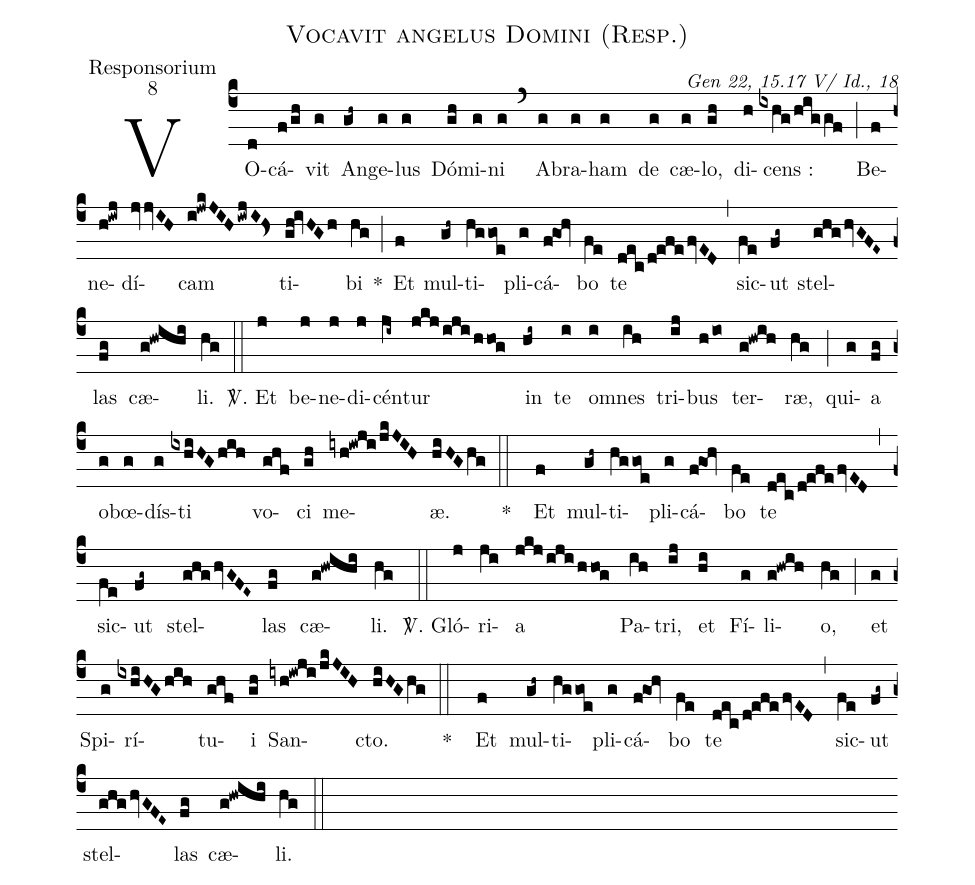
name:Vocavit angelus Domini (Resp.);
office-part:Responsorium;
mode:8;
commentary:Gen 22, 15.17 V/ Id., 18;
%%
(c4)VO(d)cá(f/gh)vit(g) An(gh~)ge(g)lus(g) Dó(gh)mi(g)ni(g) (`) A(g)bra(g)ham(g) de(g) cæ(g)lo,(gh) di(h)cens :(ixhg/higgf) (;) Be(f)ne(h!iwj)dí(jvjvIH)cam(i!jwkJIH/iwjI!Hs>) ti(gh!ivHGh)bi(hg) *(;) Et(f) mul(gh~)ti(hggoe)pli(g)cá(f!goh)bo(fe) te(dec/d!efe/fvED) (,) sic(fe)ut(fg~) stel(ghg/hvGFE~)las(fg) cæ(g!hwihi)li.(hg) (::)

<sp>V/</sp>. Et(j) be(j)ne(j)di(j)cén(ji~)tur(jkj/iji/hhog) in(hi~) te(i) om(i)nes(ih) tri(ij)bus(hio) ter(g!hwih)ræ,(hg) (;) qui(g)a(fg) ob(g)œ(g)dís(g)ti(ixhiHGhih) vo(ghf)ci(gh) me(iyh!iwji/jkJIH)æ.(hi/HGhg) (::)
*() Et(f) mul(gh~)ti(hggoe)pli(g)cá(f!goh)bo(fe) te(dec/d!efe/fvED) (,) sic(fe)ut(fg~) stel(ghg/hvGFE~)las(fg) cæ(g!hwihi)li.(hg) (::)

<sp>V/</sp>. Gló(j)ri(ji)a(jkj/iji/hhog) Pa(ih)tri,(ij) et(hi) Fí(g)li(g!hwih)o,(hg) (;) et(g) Spi(g)rí(ixhiHG/hih)tu(ghf)i(gh) San(iyh!iwji/jkJIH)cto.(hiHGhg) (::)
*() Et(f) mul(gh~)ti(hggoe)pli(g)cá(f!goh)bo(fe) te(dec/d!efe/fvED) (,) sic(fe)ut(fg~) stel(ghg/hvGFE~)las(fg) cæ(g!hwihi)li.(hg) (::)
